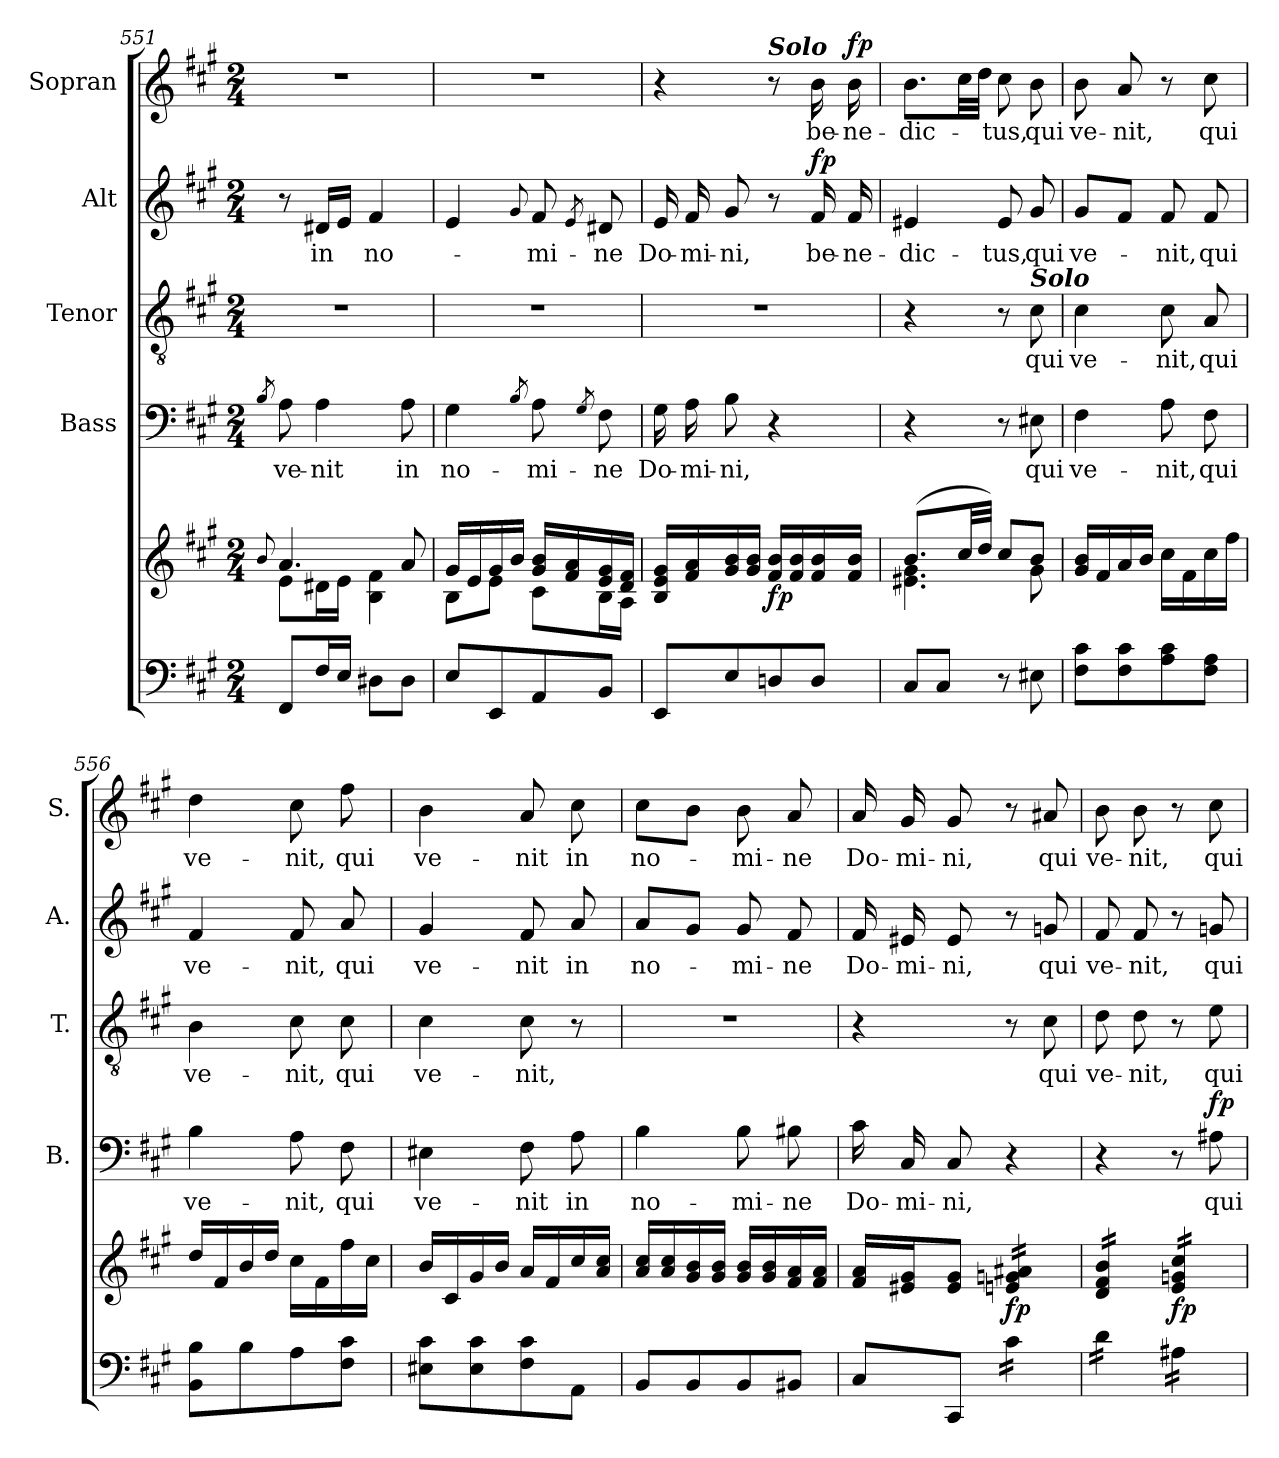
**kern	**kern	**dynam	**kern	**text	**dynam	**kern	**text	**kern	**text	**dynam	**kern	**text	**dynam
*part5	*part5	*part5	*part4	*part4	*part4	*part3	*part3	*part2	*part2	*part2	*part1	*part1	*part1
*staff6	*staff5	*staff5/6	*staff4	*staff4	*staff4	*staff3	*staff3	*staff2	*staff2	*staff2	*staff1	*staff1	*staff1
*	*	*	*I"Bass	*	*	*I"Tenor	*	*I"Alt	*	*	*I"Sopran	*	*
*	*	*	*I'B.	*	*	*I'T.	*	*I'A.	*	*	*I'S.	*	*
!!LO:LB:g=z
*clefF4	*clefG2	*	*clefF4	*	*	*clefGv2	*	*clefG2	*	*	*clefG2	*	*
*k[f#c#g#]	*k[f#c#g#]	*	*k[f#c#g#]	*	*	*k[f#c#g#]	*	*k[f#c#g#]	*	*	*k[f#c#g#]	*	*
*A:	*A:	*	*A:	*	*	*A:	*	*A:	*	*	*A:	*	*
*M2/4	*M2/4	*	*M2/4	*	*	*M2/4	*	*M2/4	*	*	*M2/4	*	*
=551	=551	=551	=551	=551	=551	=551	=551	=551	=551	=551	=551	=551	=551
.	8qqb/	.	8qB/	.	.	.	.	.	.	.	.	.	.
*	*^	*	*	*	*	*	*	*	*	*	*	*	*
!	!	!	!	!	!LO:LY:b	!	!	!	!	!	!	!	!	!
8FF#/L	4.a/	8e\L	.	8A\	ve-	.	2r	.	8r	.	.	2r	.	.
!	!	!	!	!	!LO:LY:b	!	!	!	!	!LO:LY:b	!	!	!	!
16F#/L	.	16d#X\L	.	4A\	-nit	.	.	.	16d#X/LL	in	.	.	.	.
16E/JJ	.	16e\JJ	.	.	.	.	.	.	16e/JJ	.	.	.	.	.
!	!	!	!	!	!	!	!	!	!	!LO:LY:b	!	!	!	!
8D#X\L	.	4B\ 4f#\	.	.	.	.	.	.	4f#/	no-	.	.	.	.
!	!	!	!	!	!LO:LY:b	!	!	!	!	!	!	!	!	!
8D#\J	8a/	.	.	8A\	in	.	.	.	.	.	.	.	.	.
=552	=552	=552	=552	=552	=552	=552	=552	=552	=552	=552	=552	=552	=552	=552
!	!	!	!	!	!LO:LY:b	!	!	!	!	!	!	!	!	!
8E/L	16g#/LL	8B\L	.	4G#\	no-	.	2r	.	4e/	.	.	2r	.	.
.	16e/	.	.	.	.	.	.	.	.	.	.	.	.	.
8EE/	16g#/	8e\J	.	.	.	.	.	.	.	.	.	.	.	.
.	16b/JJ	.	.	.	.	.	.	.	.	.	.	.	.	.
.	.	.	.	8qB/	.	.	.	.	8qqg#/	.	.	.	.	.
!	!	!	!	!	!LO:LY:b	!	!	!	!	!LO:LY:b	!	!	!	!
8AA/	16g#/ 16b/LL	8c#\L	.	8A\	-mi-	.	.	.	8f#/	-mi-	.	.	.	.
.	16f#/ 16a/	.	.	.	.	.	.	.	.	.	.	.	.	.
.	.	.	.	8qG#/	.	.	.	.	8qe/	.	.	.	.	.
!	!	!	!	!	!LO:LY:b	!	!	!	!	!LO:LY:b	!	!	!	!
8BB/J	16e/ 16g#/	16B\L	.	8F#\	-ne	.	.	.	8d#X/	-ne	.	.	.	.
.	16d/ 16f#/JJ	16A\JJ	.	.	.	.	.	.	.	.	.	.	.	.
=553	=553	=553	=553	=553	=553	=553	=553	=553	=553	=553	=553	=553	=553	=553
!	!	!	!	!	!LO:LY:b	!	!	!	!	!LO:LY:b	!	!	!	!
*	*v	*v	*	*	*	*	*	*	*	*	*	*	*	*
8EE/L	16B/ 16e/ 16g#/LL	.	16G#\	Do-	.	2r	.	16e/	Do-	.	4r	.	.
!	!	!	!	!LO:LY:b	!	!	!	!	!LO:LY:b	!	!	!	!
.	16f#/ 16a/	.	16A\	-mi-	.	.	.	16f#/	-mi-	.	.	.	.
!	!	!	!	!LO:LY:b	!	!	!	!	!LO:LY:b	!	!	!	!
8E/	16g#/ 16b/	.	8B\	-ni,	.	.	.	8g#/	-ni,	.	.	.	.
.	16g#/ 16b/JJ	.	.	.	.	.	.	.	.	.	.	.	.
!	!	!	!	!	!	!	!	!	!	!	!LO:TX:a:Bi:t=Solo	!	!
!	!	!LO:DY:b	!	!	!	!	!	!	!	!	!	!	!
8Dn/	16f#/ 16b/LL	fp	4r	.	.	.	.	8r	.	.	8r	.	.
.	16f#/ 16b/	.	.	.	.	.	.	.	.	.	.	.	.
!	!	!	!	!	!	!	!	!	!LO:LY:b	!LO:DY:a	!	!LO:LY:b	!
8D/J	16f#/ 16b/	.	.	.	.	.	.	16f#/	be-	fp	16b\	be-	.
!	!	!	!	!	!	!	!	!	!LO:LY:b	!	!	!LO:LY:b	!LO:DY:a
.	16f#/ 16b/JJ	.	.	.	.	.	.	16f#/	-ne-	.	16b\	-ne-	fp
=554	=554	=554	=554	=554	=554	=554	=554	=554	=554	=554	=554	=554	=554
*	*^	*	*	*	*	*	*	*	*	*	*	*	*
!	!	!	!	!	!	!	!	!	!	!LO:LY:b	!	!	!LO:LY:b	!
8C#/L	(>8.b/L	4.e#X\ 4.g#\	.	4r	.	.	4r	.	4e#X/	-dic-	.	8.b\L	-dic-	.
8C#/J	.	.	.	.	.	.	.	.	.	.	.	.	.	.
.	32cc#/LL	.	.	.	.	.	.	.	.	.	.	32cc#\LL	.	.
.	32dd/JJJ)	.	.	.	.	.	.	.	.	.	.	32dd\JJJ	.	.
!	!	!	!	!	!	!	!	!	!	!LO:LY:b	!	!	!LO:LY:b	!
8r	8cc#/L	.	.	8r	.	.	8r	.	8e#/	-tus,	.	8cc#\	-tus,	.
!	!	!	!	!	!	!	!LO:TX:a:Bi:t=Solo	!	!	!	!	!	!	!
!	!	!	!	!	!LO:LY:b	!	!	!LO:LY:b	!	!LO:LY:b	!	!	!LO:LY:b	!
8E#X\	8b/J	8g#\	.	8E#X\	qui	.	8c#\	qui	8g#/	qui	.	8b\	qui	.
=555	=555	=555	=555	=555	=555	=555	=555	=555	=555	=555	=555	=555	=555	=555
!	!	!	!	!	!LO:LY:b	!	!	!LO:LY:b	!	!LO:LY:b	!	!	!LO:LY:b	!
*	*v	*v	*	*	*	*	*	*	*	*	*	*	*	*
8F#\ 8c#\L	16g#/ 16b/LL	.	4F#\	ve-	.	4c#\	ve-	8g#/L	ve-	.	8b\	ve-	.
.	16f#/	.	.	.	.	.	.	.	.	.	.	.	.
!	!	!	!	!	!	!	!	!	!	!	!	!LO:LY:b	!
8F#\ 8c#\	16a/	.	.	.	.	.	.	8f#/J	.	.	8a/	-nit,	.
.	16b/JJ	.	.	.	.	.	.	.	.	.	.	.	.
!	!	!	!	!LO:LY:b	!	!	!LO:LY:b	!	!LO:LY:b	!	!	!	!
8A\ 8c#\	16cc#\LL	.	8A\	-nit,	.	8c#\	-nit,	8f#/	-nit,	.	8r	.	.
.	16f#\	.	.	.	.	.	.	.	.	.	.	.	.
!	!	!	!	!LO:LY:b	!	!	!LO:LY:b	!	!LO:LY:b	!	!	!LO:LY:b	!
8F#\ 8A\J	16cc#\	.	8F#\	qui	.	8A/	qui	8f#/	qui	.	8cc#\	qui	.
.	16ff#\JJ	.	.	.	.	.	.	.	.	.	.	.	.
=556	=556	=556	=556	=556	=556	=556	=556	=556	=556	=556	=556	=556	=556
!	!	!	!	!LO:LY:b	!	!	!LO:LY:b	!	!LO:LY:b	!	!	!LO:LY:b	!
8BB\ 8B\L	16dd/LL	.	4B\	ve-	.	4B\	ve-	4f#/	ve-	.	4dd\	ve-	.
.	16f#/	.	.	.	.	.	.	.	.	.	.	.	.
8B\	16b/	.	.	.	.	.	.	.	.	.	.	.	.
.	16dd/JJ	.	.	.	.	.	.	.	.	.	.	.	.
!	!	!	!	!LO:LY:b	!	!	!LO:LY:b	!	!LO:LY:b	!	!	!LO:LY:b	!
8A\	16cc#\LL	.	8A\	-nit,	.	8c#\	-nit,	8f#/	-nit,	.	8cc#\	-nit,	.
.	16f#\	.	.	.	.	.	.	.	.	.	.	.	.
!	!	!	!	!LO:LY:b	!	!	!LO:LY:b	!	!LO:LY:b	!	!	!LO:LY:b	!
8F#\ 8c#\J	16ff#\	.	8F#\	qui	.	8c#\	qui	8a/	qui	.	8ff#\	qui	.
.	16cc#\JJ	.	.	.	.	.	.	.	.	.	.	.	.
!!LO:PB:g=z
=557	=557	=557	=557	=557	=557	=557	=557	=557	=557	=557	=557	=557	=557
!	!	!	!	!LO:LY:b	!	!	!LO:LY:b	!	!LO:LY:b	!	!	!LO:LY:b	!
8E#X\ 8c#\L	16b/LL	.	4E#X\	ve-	.	4c#\	ve-	4g#/	ve-	.	4b\	ve-	.
.	16c#/	.	.	.	.	.	.	.	.	.	.	.	.
8E#\ 8c#\	16g#/	.	.	.	.	.	.	.	.	.	.	.	.
.	16b/JJ	.	.	.	.	.	.	.	.	.	.	.	.
!	!	!	!	!LO:LY:b	!	!	!LO:LY:b	!	!LO:LY:b	!	!	!LO:LY:b	!
8F#\ 8c#\	16a/LL	.	8F#\	-nit	.	8c#\	-nit,	8f#/	-nit	.	8a/	-nit	.
.	16f#/	.	.	.	.	.	.	.	.	.	.	.	.
!	!	!	!	!LO:LY:b	!	!	!	!	!LO:LY:b	!	!	!LO:LY:b	!
8AA\J	16cc#/	.	8A\	in	.	8r	.	8a/	in	.	8cc#\	in	.
.	16a/ 16cc#/JJ	.	.	.	.	.	.	.	.	.	.	.	.
=558	=558	=558	=558	=558	=558	=558	=558	=558	=558	=558	=558	=558	=558
!	!	!	!	!LO:LY:b	!	!	!	!	!LO:LY:b	!	!	!LO:LY:b	!
8BB/L	16a/ 16cc#/LL	.	4B\	no-	.	2r	.	8a/L	no-	.	8cc#\L	no-	.
.	16a/ 16cc#/	.	.	.	.	.	.	.	.	.	.	.	.
8BB/	16g#/ 16b/	.	.	.	.	.	.	8g#/J	.	.	8b\J	.	.
.	16g#/ 16b/JJ	.	.	.	.	.	.	.	.	.	.	.	.
!	!	!	!	!LO:LY:b	!	!	!	!	!LO:LY:b	!	!	!LO:LY:b	!
8BB/	16g#/ 16b/LL	.	8B\	-mi-	.	.	.	8g#/	-mi-	.	8b\	-mi-	.
.	16g#/ 16b/	.	.	.	.	.	.	.	.	.	.	.	.
!	!	!	!	!LO:LY:b	!	!	!	!	!LO:LY:b	!	!	!LO:LY:b	!
8BB#X/J	16f#/ 16a/	.	8B#X\	-ne	.	.	.	8f#/	-ne	.	8a/	-ne	.
.	16f#/ 16a/JJ	.	.	.	.	.	.	.	.	.	.	.	.
=559	=559	=559	=559	=559	=559	=559	=559	=559	=559	=559	=559	=559	=559
!	!	!	!	!LO:LY:b	!	!	!	!	!LO:LY:b	!	!	!LO:LY:b	!
8C#/L	16f#/ 16a/LL	.	16c#\	Do-	.	4r	.	16f#/	Do-	.	16a/	Do-	.
!	!	!	!	!LO:LY:b	!	!	!	!	!LO:LY:b	!	!	!LO:LY:b	!
.	16e#X/ 16g#/J	.	16C#/	-mi-	.	.	.	16e#X/	-mi-	.	16g#/	-mi-	.
!	!	!	!	!LO:LY:b	!	!	!	!	!LO:LY:b	!	!	!LO:LY:b	!
8CC#/J	8e#/ 8g#/J	.	8C#/	-ni,	.	.	.	8e#/	-ni,	.	8g#/	-ni,	.
!	!	!LO:DY:b	!	!	!	!	!	!	!	!	!	!	!
*tremolo	*	*	*	*	*	*	*	*	*	*	*	*	*
*	*tremolo	*	*	*	*	*	*	*	*	*	*	*	*
16c#\LL	16en/ 16gn/ 16a#X/LL	fp	4r	.	.	8r	.	8r	.	.	8r	.	.
16c#\	16en/ 16gn/ 16a#X/	.	.	.	.	.	.	.	.	.	.	.	.
!	!	!	!	!	!	!	!LO:LY:b	!	!LO:LY:b	!	!	!LO:LY:b	!
16c#\	16en/ 16gn/ 16a#X/	.	.	.	.	8c#\	qui	8gn/	qui	.	8a#X/	qui	.
16c#\JJ	16en/ 16gn/ 16a#X/JJ	.	.	.	.	.	.	.	.	.	.	.	.
=560	=560	=560	=560	=560	=560	=560	=560	=560	=560	=560	=560	=560	=560
!	!	!	!	!	!	!	!LO:LY:b	!	!LO:LY:b	!	!	!LO:LY:b	!
16d\LL	16d/ 16f#/ 16b/LL	.	4r	.	.	8d\	ve-	8f#/	ve-	.	8b\	ve-	.
16d\	16d/ 16f#/ 16b/	.	.	.	.	.	.	.	.	.	.	.	.
!	!	!	!	!	!	!	!LO:LY:b	!	!LO:LY:b	!	!	!LO:LY:b	!
16d\	16d/ 16f#/ 16b/	.	.	.	.	8d\	-nit,	8f#/	-nit,	.	8b\	-nit,	.
16d\JJ	16d/ 16f#/ 16b/JJ	.	.	.	.	.	.	.	.	.	.	.	.
!	!	!LO:DY:b	!	!	!	!	!	!	!	!	!	!	!
16A#X\LL	16e/ 16gn/ 16cc#/LL	fp	8r	.	.	8r	.	8r	.	.	8r	.	.
16A#X\	16e/ 16gn/ 16cc#/	.	.	.	.	.	.	.	.	.	.	.	.
!	!	!	!	!LO:LY:b	!LO:DY:a	!	!LO:LY:b	!	!LO:LY:b	!	!	!LO:LY:b	!
16A#X\	16e/ 16gn/ 16cc#/	.	8A#X\	qui	fp	8e\	qui	8gn/	qui	.	8cc#\	qui	.
16A#X\JJ	16e/ 16gn/ 16cc#/JJ	.	.	.	.	.	.	.	.	.	.	.	.
*	*Xtremolo	*	*	*	*	*	*	*	*	*	*	*	*
*Xtremolo	*	*	*	*	*	*	*	*	*	*	*	*	*
=	=	=	=	=	=	=	=	=	=	=	=	=	=
*-	*-	*-	*-	*-	*-	*-	*-	*-	*-	*-	*-	*-	*-
